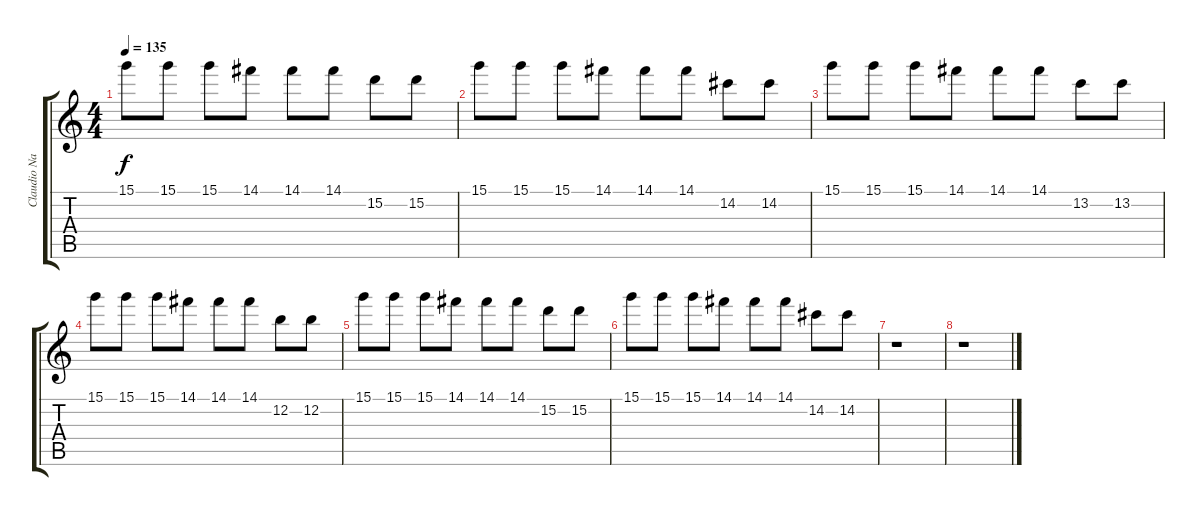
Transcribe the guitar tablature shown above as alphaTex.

\track ("Claudio Narea (solo)" "Claudio Na") {instrument overdrivenguitar}
\staff {score tabs}
\tuning (E4 B3 G3 D3 A2 E2) {hide}
\ts (4 4)
\tempo 135
\clef g2
\ks c
15.1.8{dy f} 15.1.8 15.1.8 14.1.8 14.1.8 14.1.8 15.2.8 15.2.8 |
15.1.8 15.1.8 15.1.8 14.1.8 14.1.8 14.1.8 14.2.8 14.2.8 |
15.1.8 15.1.8 15.1.8 14.1.8 14.1.8 14.1.8 13.2.8 13.2.8 |
15.1.8 15.1.8 15.1.8 14.1.8 14.1.8 14.1.8 12.2.8 12.2.8 |
15.1.8 15.1.8 15.1.8 14.1.8 14.1.8 14.1.8 15.2.8 15.2.8 |
15.1.8 15.1.8 15.1.8 14.1.8 14.1.8 14.1.8 14.2.8 14.2.8 |
r.1 |
r.1
